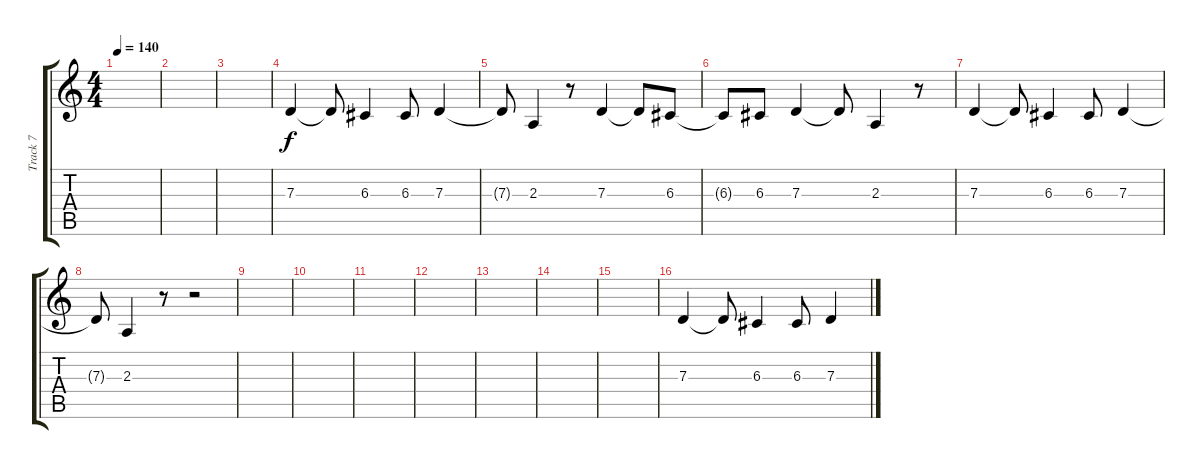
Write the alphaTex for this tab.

\track ("Track 7" "Track 7") {instrument lead6voice}
\staff {score tabs}
\tuning (E4 B3 G3 D3 A2 E2) {hide}
\ts (4 4)
\tempo 140
\clef g2
\ks c
|
|
|
7.3.4 7.3{t}.8 6.3.4 6.3.8 7.3.4 |
7.3{t}.8 2.3.4 r.8 7.3.4 7.3{t}.8 6.3.8 |
6.3{t}.8 6.3.8 7.3.4 7.3{t}.8 2.3.4 r.8 |
7.3.4 7.3{t}.8 6.3.4 6.3.8 7.3.4 |
7.3{t}.8 2.3.4 r.8 r.2 |
|
|
|
|
|
|
|
7.3.4 7.3{t}.8 6.3.4 6.3.8 7.3.4
